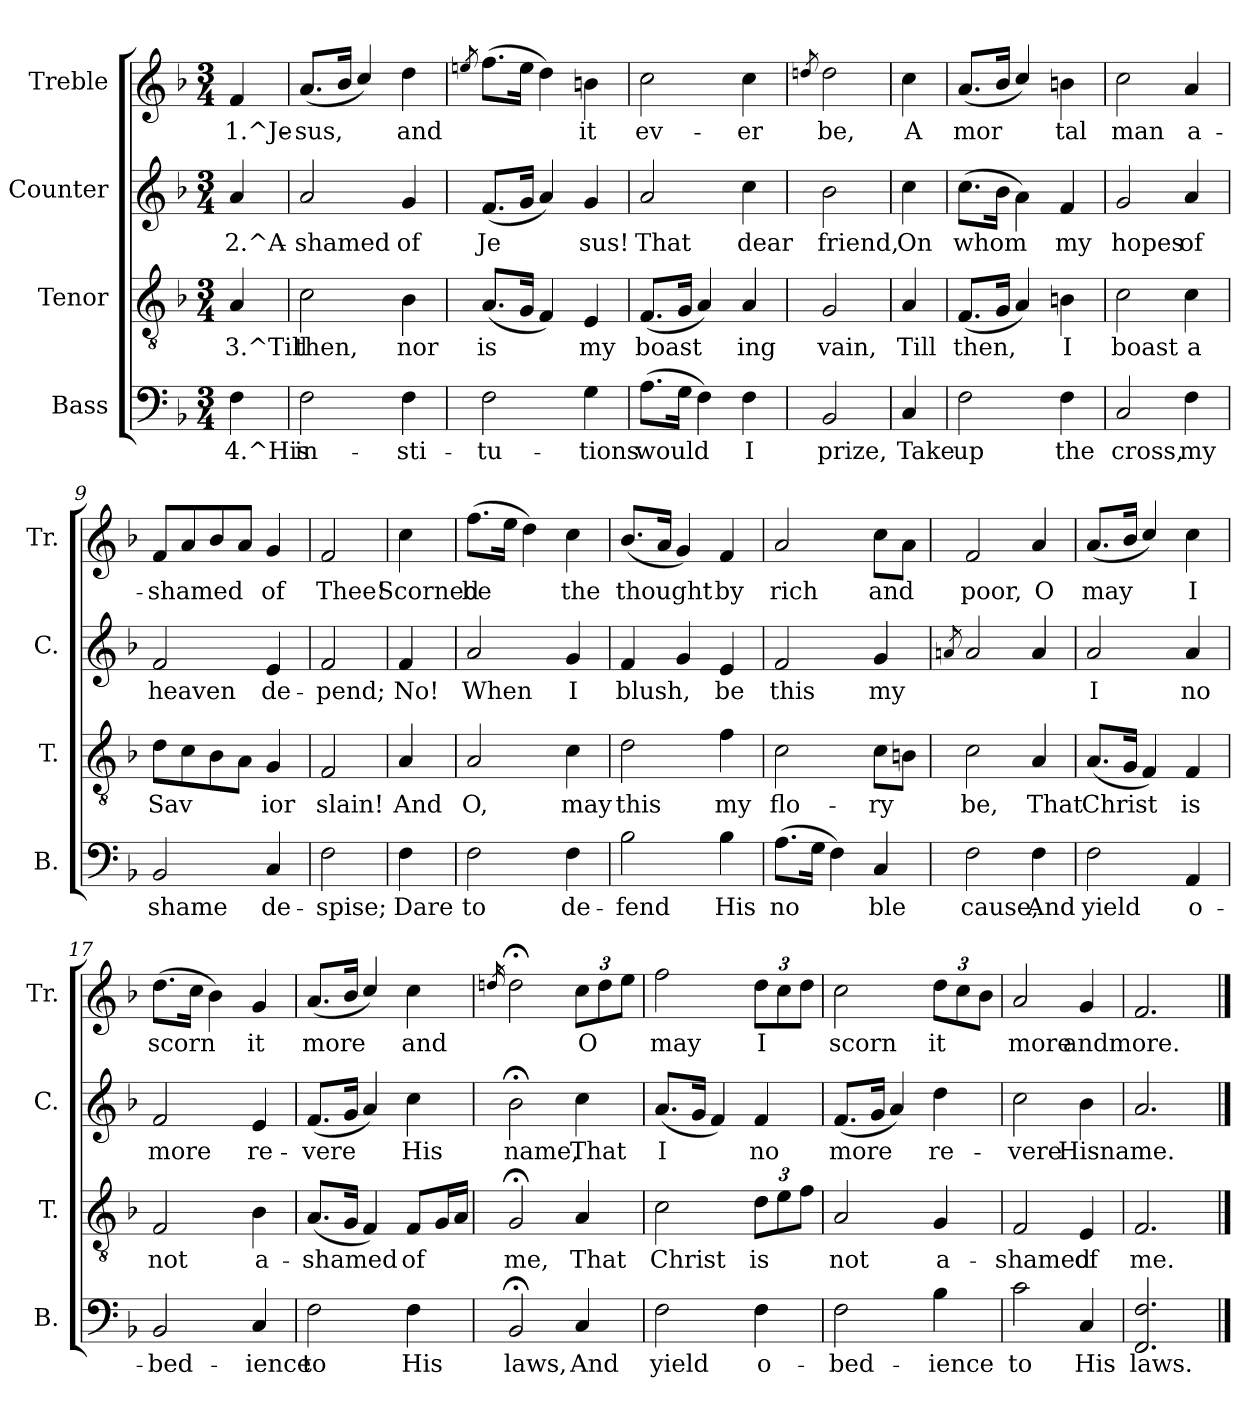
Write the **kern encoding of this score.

**kern	**text	**kern	**text	**kern	**text	**kern	**text
*part4	*part4	*part3	*part3	*part2	*part2	*part1	*part1
*staff4	*staff4	*staff3	*staff3	*staff2	*staff2	*staff1	*staff1
*I"Bass	*	*I"Tenor	*	*I"Counter	*	*I"Treble	*
*I'B.	*	*I'T.	*	*I'C.	*	*I'Tr.	*
!!LO:PB:g=z
*stria5	*	*stria5	*	*stria5	*	*stria5	*
*clefF4	*	*clefGv2	*	*clefG2	*	*clefG2	*
*k[b-]	*	*k[b-]	*	*k[b-]	*	*k[b-]	*
*F:	*	*F:	*	*F:	*	*F:	*
*M3/4	*	*M3/4	*	*M3/4	*	*M3/4	*
=1	=1	=1	=1	=1	=1	=1	=1
!	!LO:LY:b:rj	!	!LO:LY:b:rj	!	!LO:LY:b:rj	!	!LO:LY:b:rj
4F\	4.^His	4A/	3.^Till	4a/	2.^A-	4f/	1.^Je-
=2	=2	=2	=2	=2	=2	=2	=2
!	!LO:LY:b:rj	!	!LO:LY:b:rj	!	!LO:LY:b:rj	!	!LO:LY:b:rj
2F\	in-	2c\	then,	2a/	-shamed	(<8.a/L	-sus,
!	!	!	!	!	!	!	!LO:LY:b:rj
.	.	.	.	.	.	16b-/J	.
!	!	!	!	!	!	!	!LO:LY:b:rj
.	.	.	.	.	.	4cc/)	.
!	!LO:LY:b:rj	!	!LO:LY:b:rj	!	!LO:LY:b:rj	!	!LO:LY:b:rj
4F\	-sti-	4B-\	nor	4g/	of	4dd\	and
=3	=3	=3	=3	=3	=3	=3	=3
.	.	.	.	.	.	8qeen/	.
!	!LO:LY:b:rj	!	!LO:LY:b:rj	!	!LO:LY:b:rj	!	!LO:LY:b:rj
2F\	-tu-	(<8.A/L	is	(<8.f/L	Je-	(>8.ff\L	.
!	!	!	!LO:LY:b:rj	!	!LO:LY:b:rj	!	!LO:LY:b:rj
.	.	16G/J	.	16g/J	--	16ee\J	.
!	!	!	!LO:LY:b:rj	!	!LO:LY:b:rj	!	!LO:LY:b:rj
.	.	4F/)	.	4a/)	--	4dd\)	.
!	!LO:LY:b:rj	!	!LO:LY:b:rj	!	!LO:LY:b:rj	!	!LO:LY:b:rj
4G\	-tions	4E/	my	4g/	-sus!	4bn\	it
=4	=4	=4	=4	=4	=4	=4	=4
!	!LO:LY:b:rj	!	!LO:LY:b:rj	!	!LO:LY:b:rj	!	!LO:LY:b:rj
(>8.A\L	would	(<8.F/L	boast-	2a/	That	2cc\	ev-
!	!LO:LY:b:rj	!	!LO:LY:b:rj	!	!	!	!
16G\J	.	16G/J	--	.	.	.	.
!	!LO:LY:b:rj	!	!LO:LY:b:rj	!	!	!	!
4F\)	.	4A/)	--	.	.	.	.
!	!LO:LY:b:rj	!	!LO:LY:b:rj	!	!LO:LY:b:rj	!	!LO:LY:b:rj
4F\	I	4A/	-ing	4cc\	dear	4cc\	-er
=5	=5	=5	=5	=5	=5	=5	=5
.	.	.	.	.	.	8qddn/	.
!	!LO:LY:b:rj	!	!LO:LY:b:rj	!	!LO:LY:b:rj	!	!LO:LY:b:rj
2BB-/	prize,	2G/	vain,	2b-\	friend,	2dd\	be,
=6	=6	=6	=6	=6	=6	=6	=6
!	!LO:LY:b:rj	!	!LO:LY:b:rj	!	!LO:LY:b:rj	!	!LO:LY:b:rj
4C/	Take	4A/	Till	4cc\	On	4cc\	A
=7	=7	=7	=7	=7	=7	=7	=7
!	!LO:LY:b:rj	!	!LO:LY:b:rj	!	!LO:LY:b:rj	!	!LO:LY:b:rj
2F\	up	(<8.F/L	then,	(>8.cc\L	whom	(<8.a/L	mor-
!	!	!	!LO:LY:b:rj	!	!LO:LY:b:rj	!	!LO:LY:b:rj
.	.	16G/J	.	16b-\J	.	16b-/J	--
!	!	!	!LO:LY:b:rj	!	!LO:LY:b:rj	!	!LO:LY:b:rj
.	.	4A/)	.	4a\)	.	4cc/)	--
!	!LO:LY:b:rj	!	!LO:LY:b:rj	!	!LO:LY:b:rj	!	!LO:LY:b:rj
4F\	the	4Bn\	I	4f/	my	4bn\	-tal
=8	=8	=8	=8	=8	=8	=8	=8
!	!LO:LY:b:rj	!	!LO:LY:b:rj	!	!LO:LY:b:rj	!	!LO:LY:b:rj
2C/	cross,	2c\	boast	2g/	hopes	2cc\	man
!	!LO:LY:b:rj	!	!LO:LY:b:rj	!	!LO:LY:b:rj	!	!LO:LY:b:rj
4F\	my	4c\	a	4a/	of	4a/	a-
=9	=9	=9	=9	=9	=9	=9	=9
!	!LO:LY:b:rj	!	!LO:LY:b:rj	!	!LO:LY:b:rj	!	!LO:LY:b:rj
2BB-/	shame	8d\L	Sav-	2f/	heaven	8f/L	-shamed
!	!	!	!LO:LY:b:rj	!	!	!	!LO:LY:b:rj
.	.	8c\	--	.	.	8a/	.
!	!	!	!LO:LY:b:rj	!	!	!	!LO:LY:b:rj
.	.	8B-\	--	.	.	8b-/	.
!	!	!	!LO:LY:b:rj	!	!	!	!LO:LY:b:rj
.	.	8A\J	--	.	.	8a/J	.
!	!LO:LY:b:rj	!	!LO:LY:b:rj	!	!LO:LY:b:rj	!	!LO:LY:b:rj
4C/	de-	4G/	-ior	4e/	de-	4g/	of
=10	=10	=10	=10	=10	=10	=10	=10
!	!LO:LY:b:rj	!	!LO:LY:b:rj	!	!LO:LY:b:rj	!	!LO:LY:b:rj
2F\	-spise;	2F/	slain!	2f/	-pend;	2f/	Thee!
=11	=11	=11	=11	=11	=11	=11	=11
!	!LO:LY:b:rj	!	!LO:LY:b:rj	!	!LO:LY:b:rj	!	!LO:LY:b:rj
4F\	Dare	4A/	And	4f/	No!	4cc\	Scorned
=12	=12	=12	=12	=12	=12	=12	=12
!	!LO:LY:b:rj	!	!LO:LY:b:rj	!	!LO:LY:b:rj	!	!LO:LY:b:rj
2F\	to	2A/	O,	2a/	When	(>8.ff\L	be
!	!	!	!	!	!	!	!LO:LY:b:rj
.	.	.	.	.	.	16ee\J	.
!	!	!	!	!	!	!	!LO:LY:b:rj
.	.	.	.	.	.	4dd\)	.
!	!LO:LY:b:rj	!	!LO:LY:b:rj	!	!LO:LY:b:rj	!	!LO:LY:b:rj
4F\	de-	4c\	may	4g/	I	4cc\	the
!!LO:PB:g=z
=13	=13	=13	=13	=13	=13	=13	=13
!	!LO:LY:b:rj	!	!LO:LY:b:rj	!	!LO:LY:b:rj	!	!LO:LY:b:rj
2B-\	-fend	2d\	this	4f/	blush,	(<8.b-/L	thought
!	!	!	!	!	!	!	!LO:LY:b:rj
.	.	.	.	.	.	16a/J	.
!	!	!	!	!	!LO:LY:b:rj	!	!LO:LY:b:rj
.	.	.	.	4g/	.	4g/)	.
!	!LO:LY:b:rj	!	!LO:LY:b:rj	!	!LO:LY:b:rj	!	!LO:LY:b:rj
4B-\	His	4f\	my	4e/	be	4f/	by
=14	=14	=14	=14	=14	=14	=14	=14
!	!LO:LY:b:rj	!	!LO:LY:b:rj	!	!LO:LY:b:rj	!	!LO:LY:b:rj
(>8.A\L	no-	2c\	flo-	2f/	this	2a/	rich
!	!LO:LY:b:rj	!	!	!	!	!	!
16G\J	--	.	.	.	.	.	.
!	!LO:LY:b:rj	!	!	!	!	!	!
4F\)	--	.	.	.	.	.	.
!	!LO:LY:b:rj	!	!LO:LY:b:rj	!	!LO:LY:b:rj	!	!LO:LY:b:rj
4C/	-ble	8c\L	-ry	4g/	my	8cc\L	and
!	!	!	!LO:LY:b:rj	!	!	!	!LO:LY:b:rj
.	.	8Bn\J	.	.	.	8a\J	.
=15	=15	=15	=15	=15	=15	=15	=15
.	.	.	.	8qan/	.	.	.
!	!LO:LY:b:rj	!	!LO:LY:b:rj	!	!LO:LY:b:rj	!	!LO:LY:b:rj
2F\	cause,	2c\	be,	2a/	.	2f/	poor,
!	!LO:LY:b:rj	!	!LO:LY:b:rj	!	!LO:LY:b:rj	!	!LO:LY:b:rj
4F\	And	4A/	That	4a/	.	4a/	O
=16	=16	=16	=16	=16	=16	=16	=16
!	!LO:LY:b:rj	!	!LO:LY:b:rj	!	!LO:LY:b:rj	!	!LO:LY:b:rj
2F\	yield	(<8.A/L	Christ	2a/	I	(<8.a/L	may
!	!	!	!LO:LY:b:rj	!	!	!	!LO:LY:b:rj
.	.	16G/J	.	.	.	16b-/J	.
!	!	!	!LO:LY:b:rj	!	!	!	!LO:LY:b:rj
.	.	4F/)	.	.	.	4cc>/)	.
!	!LO:LY:b:rj	!	!LO:LY:b:rj	!	!LO:LY:b:rj	!	!LO:LY:b:rj
4AA/	o-	4F/	is	4a/	no	4cc\	I
=17	=17	=17	=17	=17	=17	=17	=17
!	!LO:LY:b:rj	!	!LO:LY:b:rj	!	!LO:LY:b:rj	!	!LO:LY:b:rj
2BB-/	-bed-	2F/	not	2f/	more	(>8.dd>\L	scorn
!	!	!	!	!	!	!	!LO:LY:b:rj
.	.	.	.	.	.	16cc\J	.
!	!	!	!	!	!	!	!LO:LY:b:rj
.	.	.	.	.	.	4b-\)	.
!	!LO:LY:b:rj	!	!LO:LY:b:rj	!	!LO:LY:b:rj	!	!LO:LY:b:rj
4C/	-ience	4B-\	a-	4e/	re-	4g/	it
=18	=18	=18	=18	=18	=18	=18	=18
!	!LO:LY:b:rj	!	!LO:LY:b:rj	!	!LO:LY:b:rj	!	!LO:LY:b:rj
2F\	to	(<8.A/L	-shamed	(<8.f/L	-vere	(<8.a/L	more
!	!	!	!LO:LY:b:rj	!	!LO:LY:b:rj	!	!LO:LY:b:rj
.	.	16G/J	.	16g/J	.	16b-/J	.
!	!	!	!LO:LY:b:rj	!	!LO:LY:b:rj	!	!LO:LY:b:rj
.	.	4F/)	.	4a/)	.	4cc/)	.
!	!LO:LY:b:rj	!	!LO:LY:b:rj	!	!LO:LY:b:rj	!	!LO:LY:b:rj
4F\	His	8F/L	of	4cc\	His	4cc\	and
!	!	!	!LO:LY:b:rj	!	!	!	!
.	.	16G/	.	.	.	.	.
!	!	!	!LO:LY:b:rj	!	!	!	!
.	.	16A/J	.	.	.	.	.
=19	=19	=19	=19	=19	=19	=19	=19
.	.	.	.	.	.	16qddn/	.
!	!LO:LY:b:rj	!	!LO:LY:b:rj	!	!LO:LY:b:rj	!	!LO:LY:b:rj
2BB-;</	laws,	2G;</	me,	2b-;<\	name,	2dd;<\	.
!	!LO:LY:b:rj	!	!LO:LY:b:rj	!	!LO:LY:b:rj	!	!
*	*	*	*	*	*	*Xbrackettup	*
!	!	!	!	!	!	!	!LO:LY:b:rj
4C/	And	4A/	That	4cc\	That	12cc\L	O
!	!	!	!	!	!	!	!LO:LY:b:rj
.	.	.	.	.	.	12dd\	.
!	!	!	!	!	!	!	!LO:LY:b:rj
.	.	.	.	.	.	12ee\J	.
=20	=20	=20	=20	=20	=20	=20	=20
!	!LO:LY:b:rj	!	!LO:LY:b:rj	!	!LO:LY:b:rj	!	!LO:LY:b:rj
2F\	yield	2c\	Christ	(<8.a/L	I	2ff\	may
!	!	!	!	!	!LO:LY:b:rj	!	!
.	.	.	.	16g/J	.	.	.
!	!	!	!	!	!LO:LY:b:rj	!	!
.	.	.	.	4f/)	.	.	.
!	!LO:LY:b:rj	!	!	!	!	!	!
*	*	*Xbrackettup	*	*	*	*	*
!	!	!	!LO:LY:b:rj	!	!LO:LY:b:rj	!	!LO:LY:b:rj
4F\	o-	12d\L	is	4f/	no	12dd\L	I
!	!	!	!LO:LY:b:rj	!	!	!	!LO:LY:b:rj
.	.	12e\	.	.	.	12cc\	.
!	!	!	!LO:LY:b:rj	!	!	!	!LO:LY:b:rj
.	.	12f\J	.	.	.	12dd\J	.
=21	=21	=21	=21	=21	=21	=21	=21
!	!LO:LY:b:rj	!	!LO:LY:b:rj	!	!LO:LY:b:rj	!	!LO:LY:b:rj
2F\	-bed-	2A/	not	(<8.f/L	more	2cc\	scorn
!	!	!	!	!	!LO:LY:b:rj	!	!
.	.	.	.	16g/J	.	.	.
!	!	!	!	!	!LO:LY:b:rj	!	!
.	.	.	.	4a/)	.	.	.
!	!LO:LY:b:rj	!	!LO:LY:b:rj	!	!LO:LY:b:rj	!	!LO:LY:b:rj
4B-\	-ience	4G/	a-	4dd\	re-	12dd\L	it
!	!	!	!	!	!	!	!LO:LY:b:rj
.	.	.	.	.	.	12cc\	.
!	!	!	!	!	!	!	!LO:LY:b:rj
.	.	.	.	.	.	12b-\J	.
=22	=22	=22	=22	=22	=22	=22	=22
!	!LO:LY:b:rj	!	!LO:LY:b:rj	!	!LO:LY:b:rj	!	!LO:LY:b:rj
2c\	to	2F/	-shamed	2cc\	-vere	2a/	more
!	!LO:LY:b:rj	!	!LO:LY:b:rj	!	!LO:LY:b:rj	!	!LO:LY:b:rj
4C/	His	4E/	of	4b-\	Hisname.	4g/	andmore.
=23	=23	=23	=23	=23	=23	=23	=23
!	!LO:LY:b:rj	!	!LO:LY:b:rj	!	!LO:LY:b:rj	!	!LO:LY:b:rj
2.F/ 2.FF/	laws.	2.F/	me.	2.a/	.	2.f/	.
==	==	==	==	==	==	==	==
*-	*-	*-	*-	*-	*-	*-	*-
